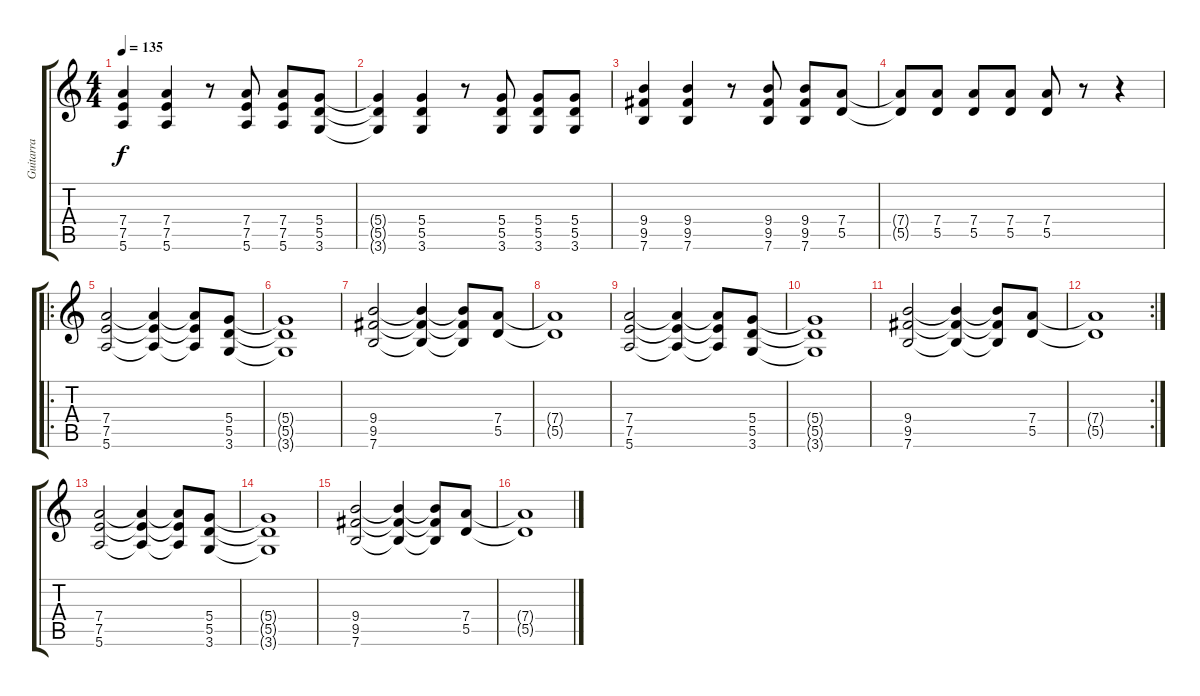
\track (" Guitarra 1" " Guitarra ") {instrument overdrivenguitar}
\staff {score tabs}
\tuning (E4 B3 G3 D3 A2 E2) {hide}
\ts (4 4)
\tempo 135
\clef g2
\ks c
(7.4 7.5 5.6).4{dy f} (7.4 7.5 5.6).4 r.8 (7.4 7.5 5.6).8 (7.4 7.5 5.6).8 (5.4 5.5 3.6).8 |
(5.4{t} 5.5{t} 3.6{t}).4 (5.4 5.5 3.6).4 r.8 (5.4 5.5 3.6).8 (5.4 5.5 3.6).8 (5.4 5.5 3.6).8 |
(9.4 9.5 7.6).4 (9.4 9.5 7.6).4 r.8 (9.4 9.5 7.6).8 (9.4 9.5 7.6).8 (7.4 5.5).8 |
(7.4{t} 5.5{t}).8 (7.4 5.5).8 (7.4 5.5).8 (7.4 5.5).8 (7.4 5.5).8 r.8 r.4 |
\ro
(7.4 7.5 5.6).2 (7.4{t} 7.5{t} 5.6{t}).4 (7.4{t} 7.5{t} 5.6{t}).8 (5.4 5.5 3.6).8 |
(5.4{t} 5.5{t} 3.6{t}).1 |
(9.4 9.5 7.6).2 (9.4{t} 9.5{t} 7.6{t}).4 (9.4{t} 9.5{t} 7.6{t}).8 (7.4 5.5).8 |
(7.4{t} 5.5{t}).1 |
(7.4 7.5 5.6).2 (7.4{t} 7.5{t} 5.6{t}).4 (7.4{t} 7.5{t} 5.6{t}).8 (5.4 5.5 3.6).8 |
(5.4{t} 5.5{t} 3.6{t}).1 |
(9.4 9.5 7.6).2 (9.4{t} 9.5{t} 7.6{t}).4 (9.4{t} 9.5{t} 7.6{t}).8 (7.4 5.5).8 |
\rc 2
(7.4{t} 5.5{t}).1 |
(7.4 7.5 5.6).2 (7.4{t} 7.5{t} 5.6{t}).4 (7.4{t} 7.5{t} 5.6{t}).8 (5.4 5.5 3.6).8 |
(5.4{t} 5.5{t} 3.6{t}).1 |
(9.4 9.5 7.6).2 (9.4{t} 9.5{t} 7.6{t}).4 (9.4{t} 9.5{t} 7.6{t}).8 (7.4 5.5).8 |
(7.4{t} 5.5{t}).1
